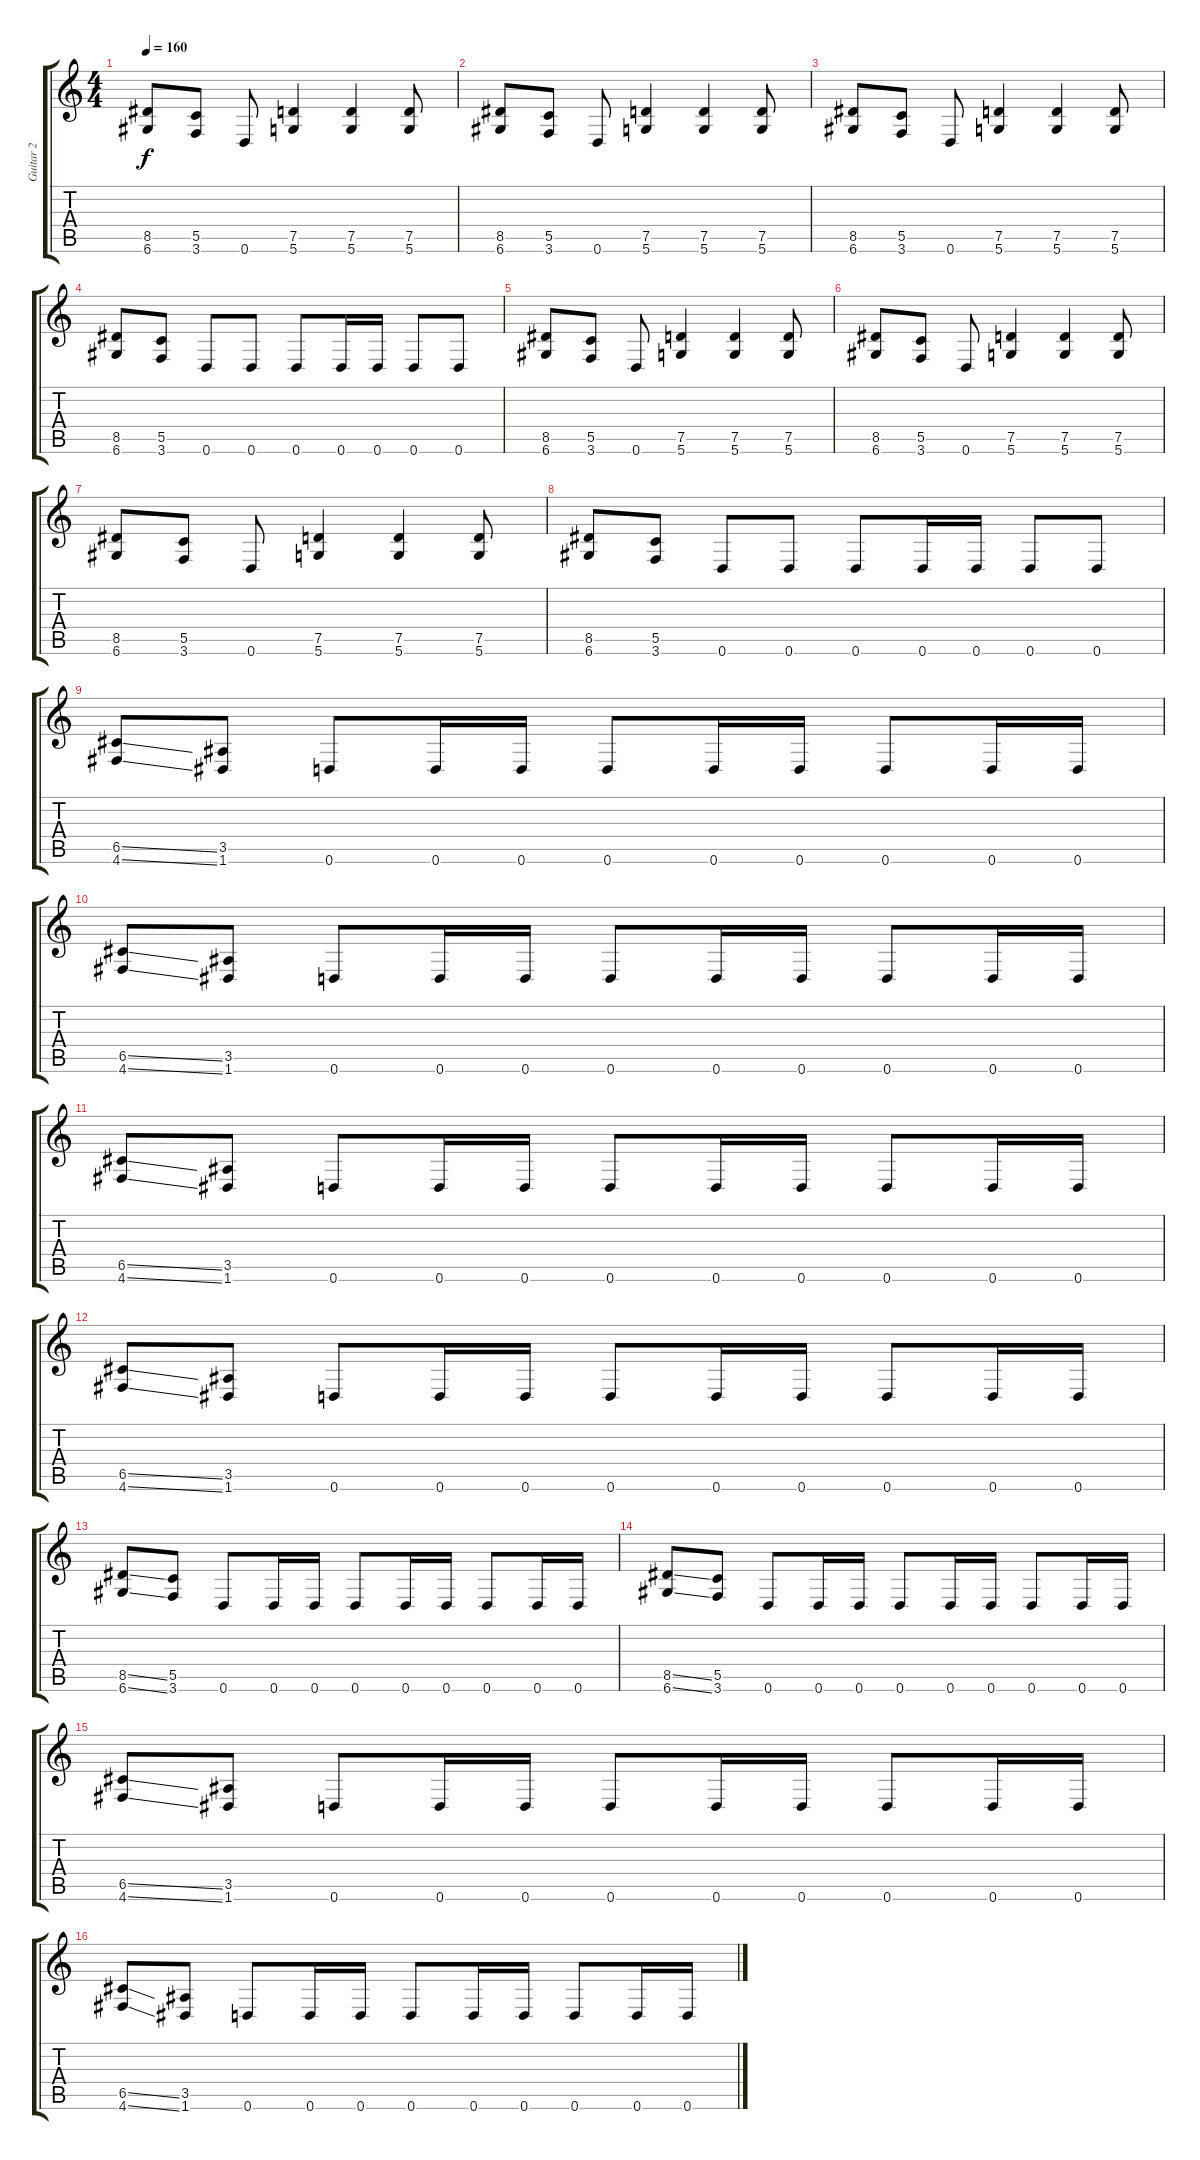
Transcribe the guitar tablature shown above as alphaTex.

\track ("Guitar 2" "Guitar 2") {instrument distortionguitar}
\staff {score tabs}
\tuning (D4 A3 F3 C3 G2 D2) {hide}
\ts (4 4)
\tempo 160
\clef g2
\ks c
(8.5 6.6).8{dy f} (5.5 3.6).8 0.6.8 (7.5 5.6).4 (7.5 5.6).4 (7.5 5.6).8 |
(8.5 6.6).8 (5.5 3.6).8 0.6.8 (7.5 5.6).4 (7.5 5.6).4 (7.5 5.6).8 |
(8.5 6.6).8 (5.5 3.6).8 0.6.8 (7.5 5.6).4 (7.5 5.6).4 (7.5 5.6).8 |
(8.5 6.6).8 (5.5 3.6).8 0.6.8 0.6.8 0.6.8 0.6.16 0.6.16 0.6.8 0.6.8 |
(8.5 6.6).8 (5.5 3.6).8 0.6.8 (7.5 5.6).4 (7.5 5.6).4 (7.5 5.6).8 |
(8.5 6.6).8 (5.5 3.6).8 0.6.8 (7.5 5.6).4 (7.5 5.6).4 (7.5 5.6).8 |
(8.5 6.6).8 (5.5 3.6).8 0.6.8 (7.5 5.6).4 (7.5 5.6).4 (7.5 5.6).8 |
(8.5 6.6).8 (5.5 3.6).8 0.6.8 0.6.8 0.6.8 0.6.16 0.6.16 0.6.8 0.6.8 |
(6.5{ss} 4.6{ss}).8 (3.5 1.6).8 0.6.8 0.6.16 0.6.16 0.6.8 0.6.16 0.6.16 0.6.8 0.6.16 0.6.16 |
(6.5{ss} 4.6{ss}).8 (3.5 1.6).8 0.6.8 0.6.16 0.6.16 0.6.8 0.6.16 0.6.16 0.6.8 0.6.16 0.6.16 |
(6.5{ss} 4.6{ss}).8 (3.5 1.6).8 0.6.8 0.6.16 0.6.16 0.6.8 0.6.16 0.6.16 0.6.8 0.6.16 0.6.16 |
(6.5{ss} 4.6{ss}).8 (3.5 1.6).8 0.6.8 0.6.16 0.6.16 0.6.8 0.6.16 0.6.16 0.6.8 0.6.16 0.6.16 |
(8.5{ss} 6.6{ss}).8 (5.5 3.6).8 0.6.8 0.6.16 0.6.16 0.6.8 0.6.16 0.6.16 0.6.8 0.6.16 0.6.16 |
(8.5{ss} 6.6{ss}).8 (5.5 3.6).8 0.6.8 0.6.16 0.6.16 0.6.8 0.6.16 0.6.16 0.6.8 0.6.16 0.6.16 |
(6.5{ss} 4.6{ss}).8 (3.5 1.6).8 0.6.8 0.6.16 0.6.16 0.6.8 0.6.16 0.6.16 0.6.8 0.6.16 0.6.16 |
(6.5{ss} 4.6{ss}).8 (3.5 1.6).8 0.6.8 0.6.16 0.6.16 0.6.8 0.6.16 0.6.16 0.6.8 0.6.16 0.6.16
